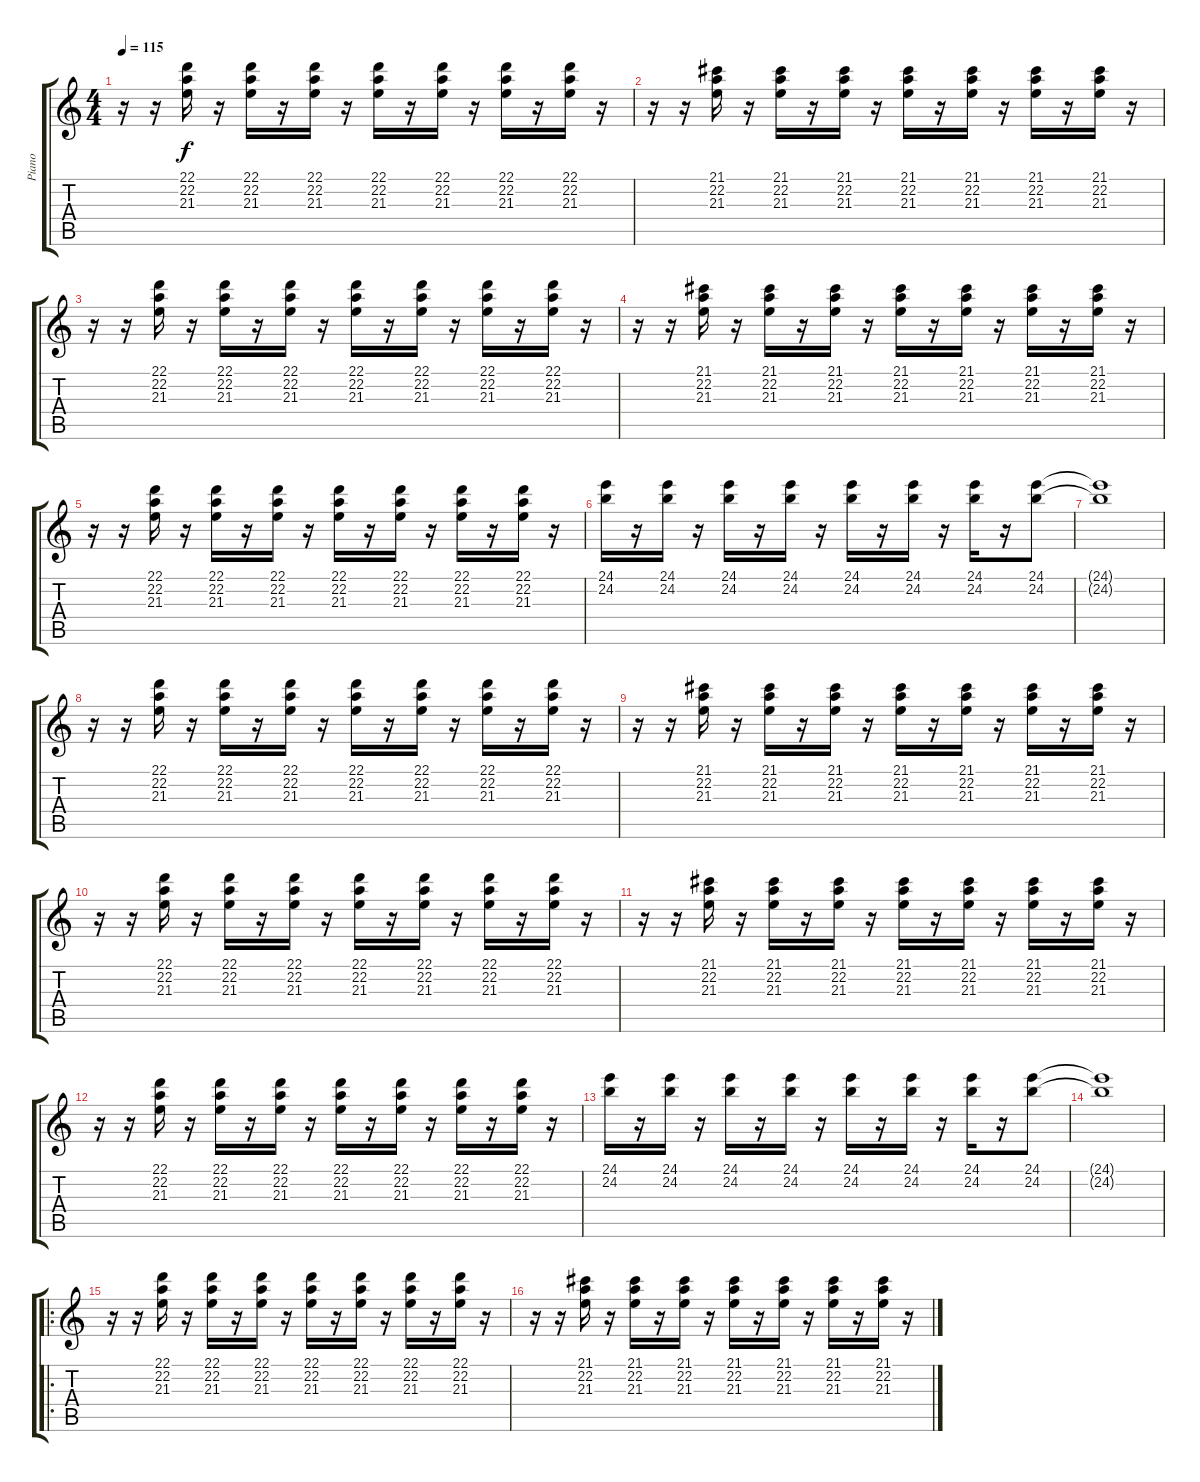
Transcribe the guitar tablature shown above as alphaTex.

\track ("Piano" "Piano") {instrument acousticgrandpiano}
\staff {score tabs}
\tuning (E4 B3 G3 D3 A2 E2) {hide}
\ts (4 4)
\tempo 115
\clef g2
\ks c
r.16{dy f} r.16 (22.1 22.2 21.3).16 r.16 (22.1 22.2 21.3).16 r.16 (22.1 22.2 21.3).16 r.16 (22.1 22.2 21.3).16 r.16 (22.1 22.2 21.3).16 r.16 (22.1 22.2 21.3).16 r.16 (22.1 22.2 21.3).16 r.16 |
r.16 r.16 (21.1 22.2 21.3).16 r.16 (21.1 22.2 21.3).16 r.16 (21.1 22.2 21.3).16 r.16 (21.1 22.2 21.3).16 r.16 (21.1 22.2 21.3).16 r.16 (21.1 22.2 21.3).16 r.16 (21.1 22.2 21.3).16 r.16 |
r.16 r.16 (22.1 22.2 21.3).16 r.16 (22.1 22.2 21.3).16 r.16 (22.1 22.2 21.3).16 r.16 (22.1 22.2 21.3).16 r.16 (22.1 22.2 21.3).16 r.16 (22.1 22.2 21.3).16 r.16 (22.1 22.2 21.3).16 r.16 |
r.16 r.16 (21.1 22.2 21.3).16 r.16 (21.1 22.2 21.3).16 r.16 (21.1 22.2 21.3).16 r.16 (21.1 22.2 21.3).16 r.16 (21.1 22.2 21.3).16 r.16 (21.1 22.2 21.3).16 r.16 (21.1 22.2 21.3).16 r.16 |
r.16 r.16 (22.1 22.2 21.3).16 r.16 (22.1 22.2 21.3).16 r.16 (22.1 22.2 21.3).16 r.16 (22.1 22.2 21.3).16 r.16 (22.1 22.2 21.3).16 r.16 (22.1 22.2 21.3).16 r.16 (22.1 22.2 21.3).16 r.16 |
(24.1 24.2).16 r.16 (24.1 24.2).16 r.16 (24.1 24.2).16 r.16 (24.1 24.2).16 r.16 (24.1 24.2).16 r.16 (24.1 24.2).16 r.16 (24.1 24.2).16 r.16 (24.1 24.2).8 |
(24.1{t} 24.2{t}).1 |
r.16 r.16 (22.1 22.2 21.3).16 r.16 (22.1 22.2 21.3).16 r.16 (22.1 22.2 21.3).16 r.16 (22.1 22.2 21.3).16 r.16 (22.1 22.2 21.3).16 r.16 (22.1 22.2 21.3).16 r.16 (22.1 22.2 21.3).16 r.16 |
r.16 r.16 (21.1 22.2 21.3).16 r.16 (21.1 22.2 21.3).16 r.16 (21.1 22.2 21.3).16 r.16 (21.1 22.2 21.3).16 r.16 (21.1 22.2 21.3).16 r.16 (21.1 22.2 21.3).16 r.16 (21.1 22.2 21.3).16 r.16 |
r.16 r.16 (22.1 22.2 21.3).16 r.16 (22.1 22.2 21.3).16 r.16 (22.1 22.2 21.3).16 r.16 (22.1 22.2 21.3).16 r.16 (22.1 22.2 21.3).16 r.16 (22.1 22.2 21.3).16 r.16 (22.1 22.2 21.3).16 r.16 |
r.16 r.16 (21.1 22.2 21.3).16 r.16 (21.1 22.2 21.3).16 r.16 (21.1 22.2 21.3).16 r.16 (21.1 22.2 21.3).16 r.16 (21.1 22.2 21.3).16 r.16 (21.1 22.2 21.3).16 r.16 (21.1 22.2 21.3).16 r.16 |
r.16 r.16 (22.1 22.2 21.3).16 r.16 (22.1 22.2 21.3).16 r.16 (22.1 22.2 21.3).16 r.16 (22.1 22.2 21.3).16 r.16 (22.1 22.2 21.3).16 r.16 (22.1 22.2 21.3).16 r.16 (22.1 22.2 21.3).16 r.16 |
(24.1 24.2).16 r.16 (24.1 24.2).16 r.16 (24.1 24.2).16 r.16 (24.1 24.2).16 r.16 (24.1 24.2).16 r.16 (24.1 24.2).16 r.16 (24.1 24.2).16 r.16 (24.1 24.2).8 |
(24.1{t} 24.2{t}).1 |
\ro
r.16 r.16 (22.1 22.2 21.3).16 r.16 (22.1 22.2 21.3).16 r.16 (22.1 22.2 21.3).16 r.16 (22.1 22.2 21.3).16 r.16 (22.1 22.2 21.3).16 r.16 (22.1 22.2 21.3).16 r.16 (22.1 22.2 21.3).16 r.16 |
r.16 r.16 (21.1 22.2 21.3).16 r.16 (21.1 22.2 21.3).16 r.16 (21.1 22.2 21.3).16 r.16 (21.1 22.2 21.3).16 r.16 (21.1 22.2 21.3).16 r.16 (21.1 22.2 21.3).16 r.16 (21.1 22.2 21.3).16 r.16
